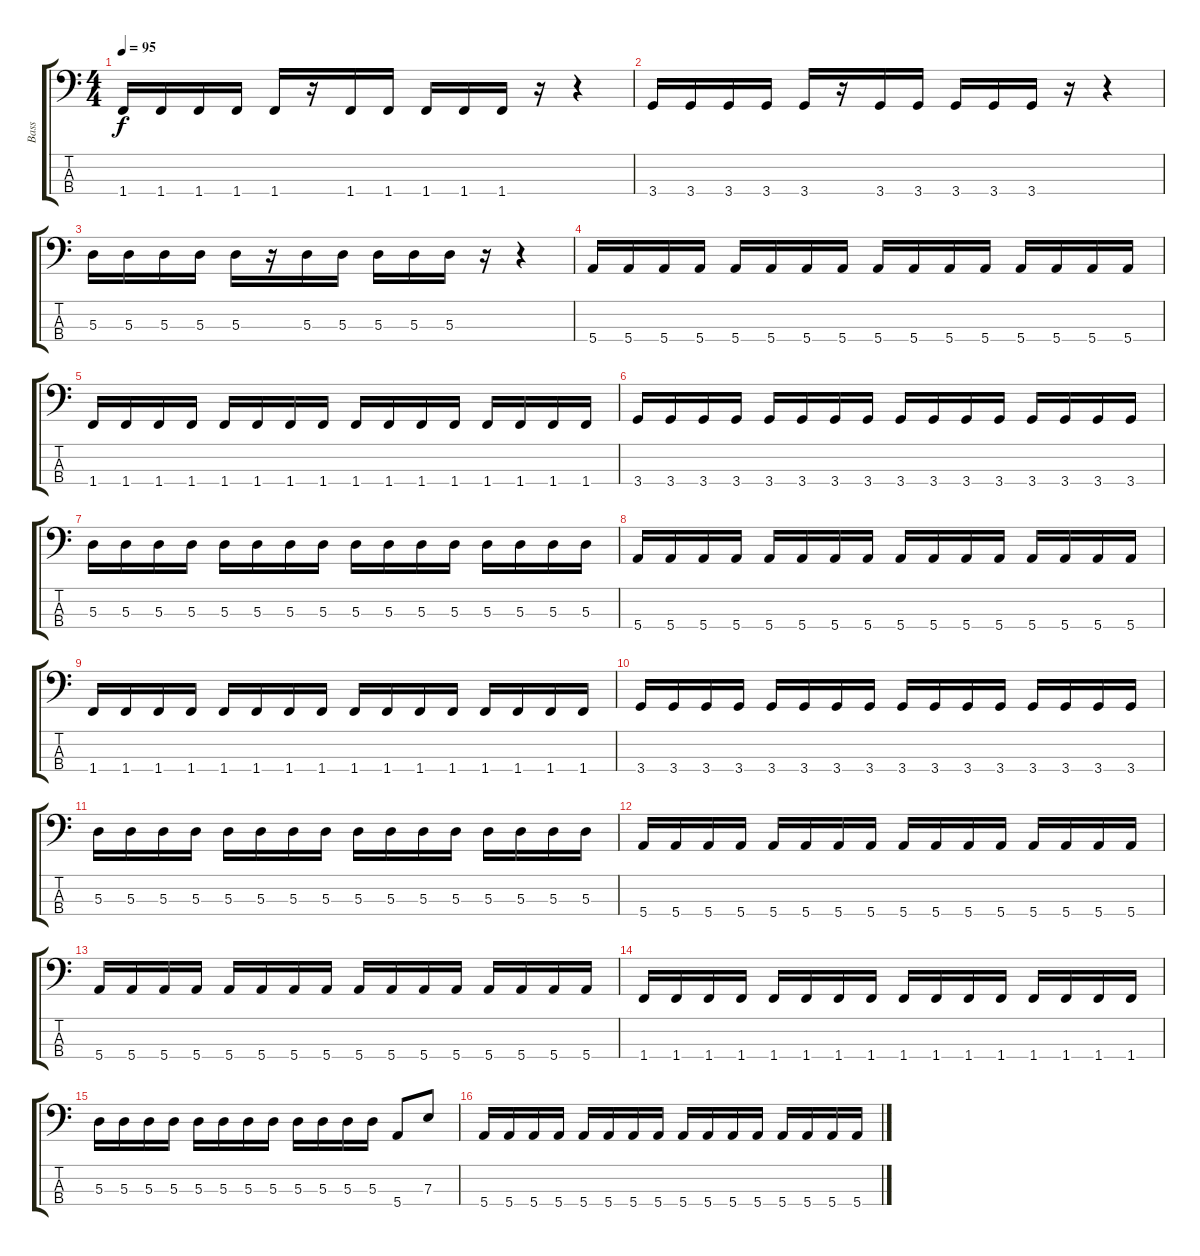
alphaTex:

\track ("Bass" "Bass") {instrument slapbass2}
\staff {score tabs}
\tuning (G2 D2 A1 E1) {hide}
\ts (4 4)
\tempo 95
\clef f4
\ks c
1.4.16{dy f} 1.4.16 1.4.16 1.4.16 1.4.16 r.16 1.4.16 1.4.16 1.4.16 1.4.16 1.4.16 r.16 r.4 |
3.4.16 3.4.16 3.4.16 3.4.16 3.4.16 r.16 3.4.16 3.4.16 3.4.16 3.4.16 3.4.16 r.16 r.4 |
5.3.16 5.3.16 5.3.16 5.3.16 5.3.16 r.16 5.3.16 5.3.16 5.3.16 5.3.16 5.3.16 r.16 r.4 |
5.4.16 5.4.16 5.4.16 5.4.16 5.4.16 5.4.16 5.4.16 5.4.16 5.4.16 5.4.16 5.4.16 5.4.16 5.4.16 5.4.16 5.4.16 5.4.16 |
1.4.16 1.4.16 1.4.16 1.4.16 1.4.16 1.4.16 1.4.16 1.4.16 1.4.16 1.4.16 1.4.16 1.4.16 1.4.16 1.4.16 1.4.16 1.4.16 |
3.4.16 3.4.16 3.4.16 3.4.16 3.4.16 3.4.16 3.4.16 3.4.16 3.4.16 3.4.16 3.4.16 3.4.16 3.4.16 3.4.16 3.4.16 3.4.16 |
5.3.16 5.3.16 5.3.16 5.3.16 5.3.16 5.3.16 5.3.16 5.3.16 5.3.16 5.3.16 5.3.16 5.3.16 5.3.16 5.3.16 5.3.16 5.3.16 |
5.4.16 5.4.16 5.4.16 5.4.16 5.4.16 5.4.16 5.4.16 5.4.16 5.4.16 5.4.16 5.4.16 5.4.16 5.4.16 5.4.16 5.4.16 5.4.16 |
1.4.16 1.4.16 1.4.16 1.4.16 1.4.16 1.4.16 1.4.16 1.4.16 1.4.16 1.4.16 1.4.16 1.4.16 1.4.16 1.4.16 1.4.16 1.4.16 |
3.4.16 3.4.16 3.4.16 3.4.16 3.4.16 3.4.16 3.4.16 3.4.16 3.4.16 3.4.16 3.4.16 3.4.16 3.4.16 3.4.16 3.4.16 3.4.16 |
5.3.16 5.3.16 5.3.16 5.3.16 5.3.16 5.3.16 5.3.16 5.3.16 5.3.16 5.3.16 5.3.16 5.3.16 5.3.16 5.3.16 5.3.16 5.3.16 |
5.4.16 5.4.16 5.4.16 5.4.16 5.4.16 5.4.16 5.4.16 5.4.16 5.4.16 5.4.16 5.4.16 5.4.16 5.4.16 5.4.16 5.4.16 5.4.16 |
5.4.16 5.4.16 5.4.16 5.4.16 5.4.16 5.4.16 5.4.16 5.4.16 5.4.16 5.4.16 5.4.16 5.4.16 5.4.16 5.4.16 5.4.16 5.4.16 |
1.4.16 1.4.16 1.4.16 1.4.16 1.4.16 1.4.16 1.4.16 1.4.16 1.4.16 1.4.16 1.4.16 1.4.16 1.4.16 1.4.16 1.4.16 1.4.16 |
5.3.16 5.3.16 5.3.16 5.3.16 5.3.16 5.3.16 5.3.16 5.3.16 5.3.16 5.3.16 5.3.16 5.3.16 5.4.8 7.3.8 |
5.4.16 5.4.16 5.4.16 5.4.16 5.4.16 5.4.16 5.4.16 5.4.16 5.4.16 5.4.16 5.4.16 5.4.16 5.4.16 5.4.16 5.4.16 5.4.16
